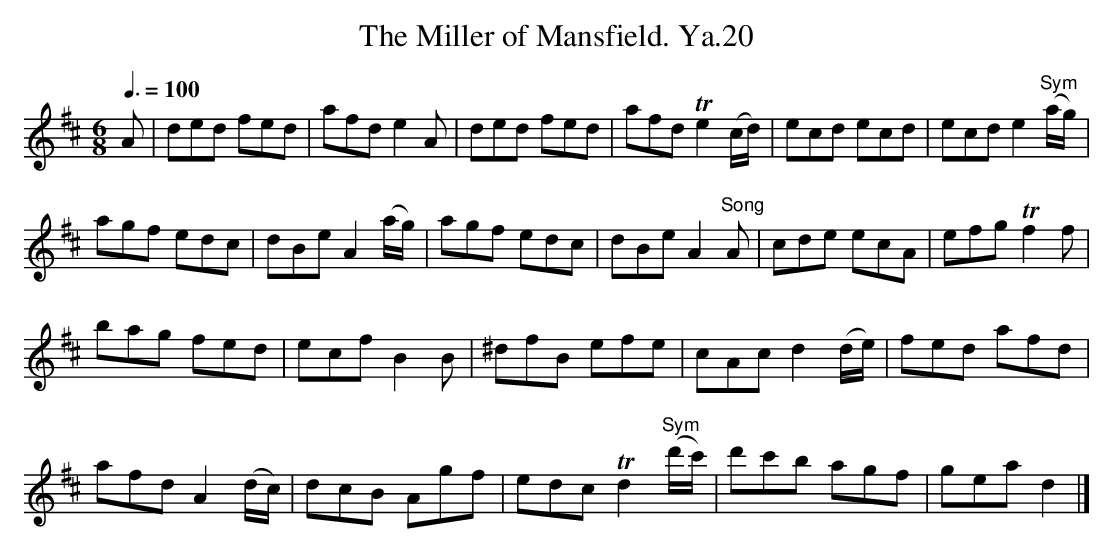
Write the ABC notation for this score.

X:1
T:Miller of Mansfield. Ya.20, The
L:1/8
M:6/8
Q:3/8=100
K:D
A|ded fed|afd e2A|ded fed|afd !trill!e2 (c/d/)|ecd ecd|ecd e2"Sym"(a/g/)|
agf edc|dBe A2(a/g/)|agf edc|dBe A2"Song"A|cde ecA|efg !trill!f2f|
bag fed|ecf B2B|^dfB efe | cAc d2 (d/e/) | fed afd |
afd A2(d/c/) |dcB Agf|edc !trill!d2 "Sym"(d'/c'/)|d'c'b agf|gead2|]
